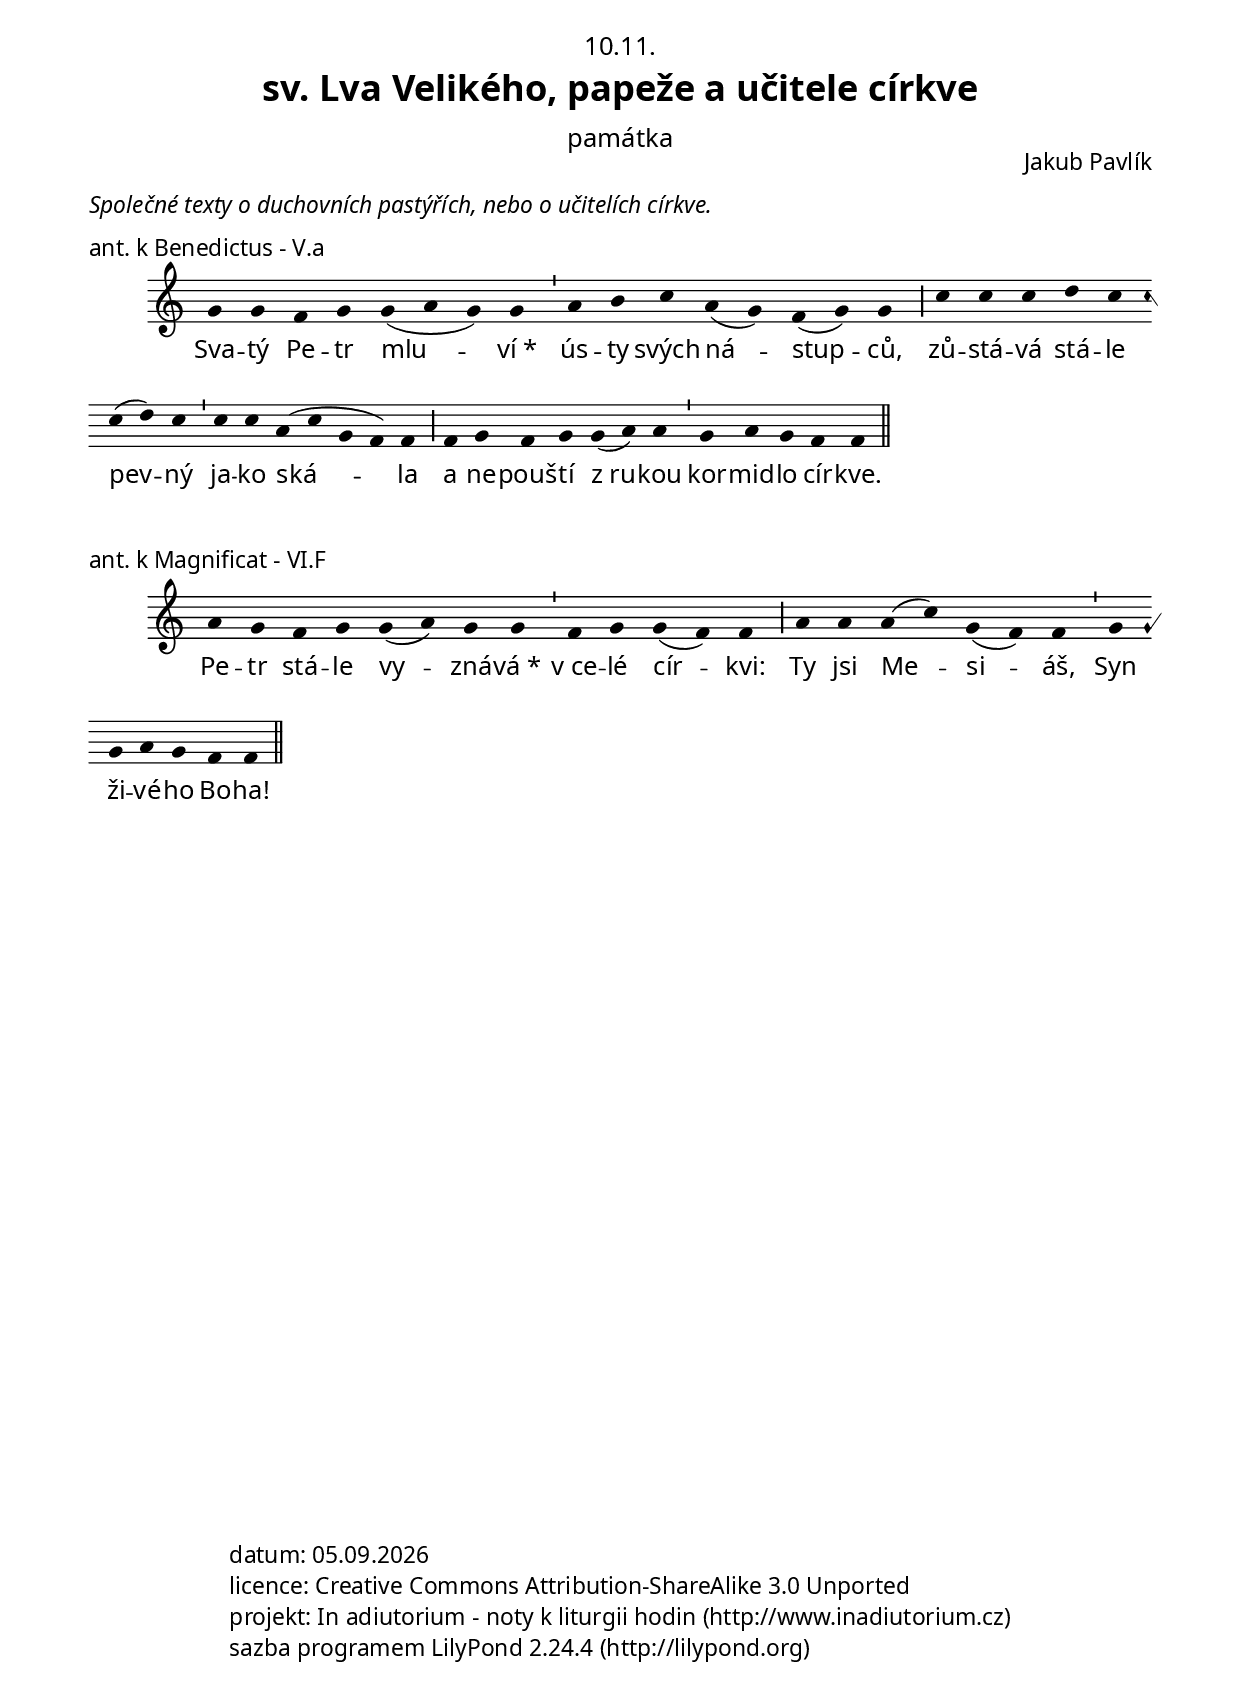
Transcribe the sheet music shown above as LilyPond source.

\version "2.17.5"

\include "../spolecne.ly"

\header {
  title = \markup\titleSvatek
            "sv. Lva Velikého, papeže a učitele církve"
            "památka"
            10.11.
  composer = "Jakub Pavlík"
}

\markup\communia #'(#:pastyr #:ucitel)

% začal jsem ji jako antifonu modu VIII, ale "spadla" mi
% do V., aniž se mi podařilo ji odtud "vyzdvihnout" zpět.
\score {
  \relative c'' {
    \choralniRezim
    g4 g f g g( a g) g \barMin
    a b c a( g) f( g) g \barMaior
    c c c d c c( d) c \barMin
    c c a( c g f) f \barMaior
    f g f g g( a) a \barMin
    g a g f f \barFinalis
  }
  \addlyrics {
    Sva -- tý Pe -- tr mlu -- ví_*
    ús -- ty svých ná -- stup -- ců,
    zů -- stá -- vá stá -- le pev -- ný
    ja -- ko ská -- la
    a ne -- pouš -- tí z_ru -- kou
    kor -- mid -- lo cír -- kve.
  }
  \header {
    quid = "ant. k Benedictus"
    modus = "V"
    differentia = "a"
    psalmus = ""
    id = "aben"
    piece = \markup {\sestavTitulekBezZalmu}
  }
}

\score {
  \relative c'' {
    \choralniRezim
    a4 g f g g( a) g g \barMin
    f g g( f) f \barMaior
    a a a( c) g( f) f \barMin
    g g a g f f \barFinalis
  }
  \addlyrics {
    Pe -- tr stá -- le vy -- zná -- vá_*
    v_ce -- lé cír -- kvi:
    Ty jsi Me -- si -- áš,
    Syn ži -- vé -- ho Bo -- ha!
  }
  \header {
    quid = "ant. k Magnificat"
    modus = "VI"
    differentia = "F"
    psalmus = ""
    id = "amag"
    piece = \markup {\sestavTitulekBezZalmu}
  }
}